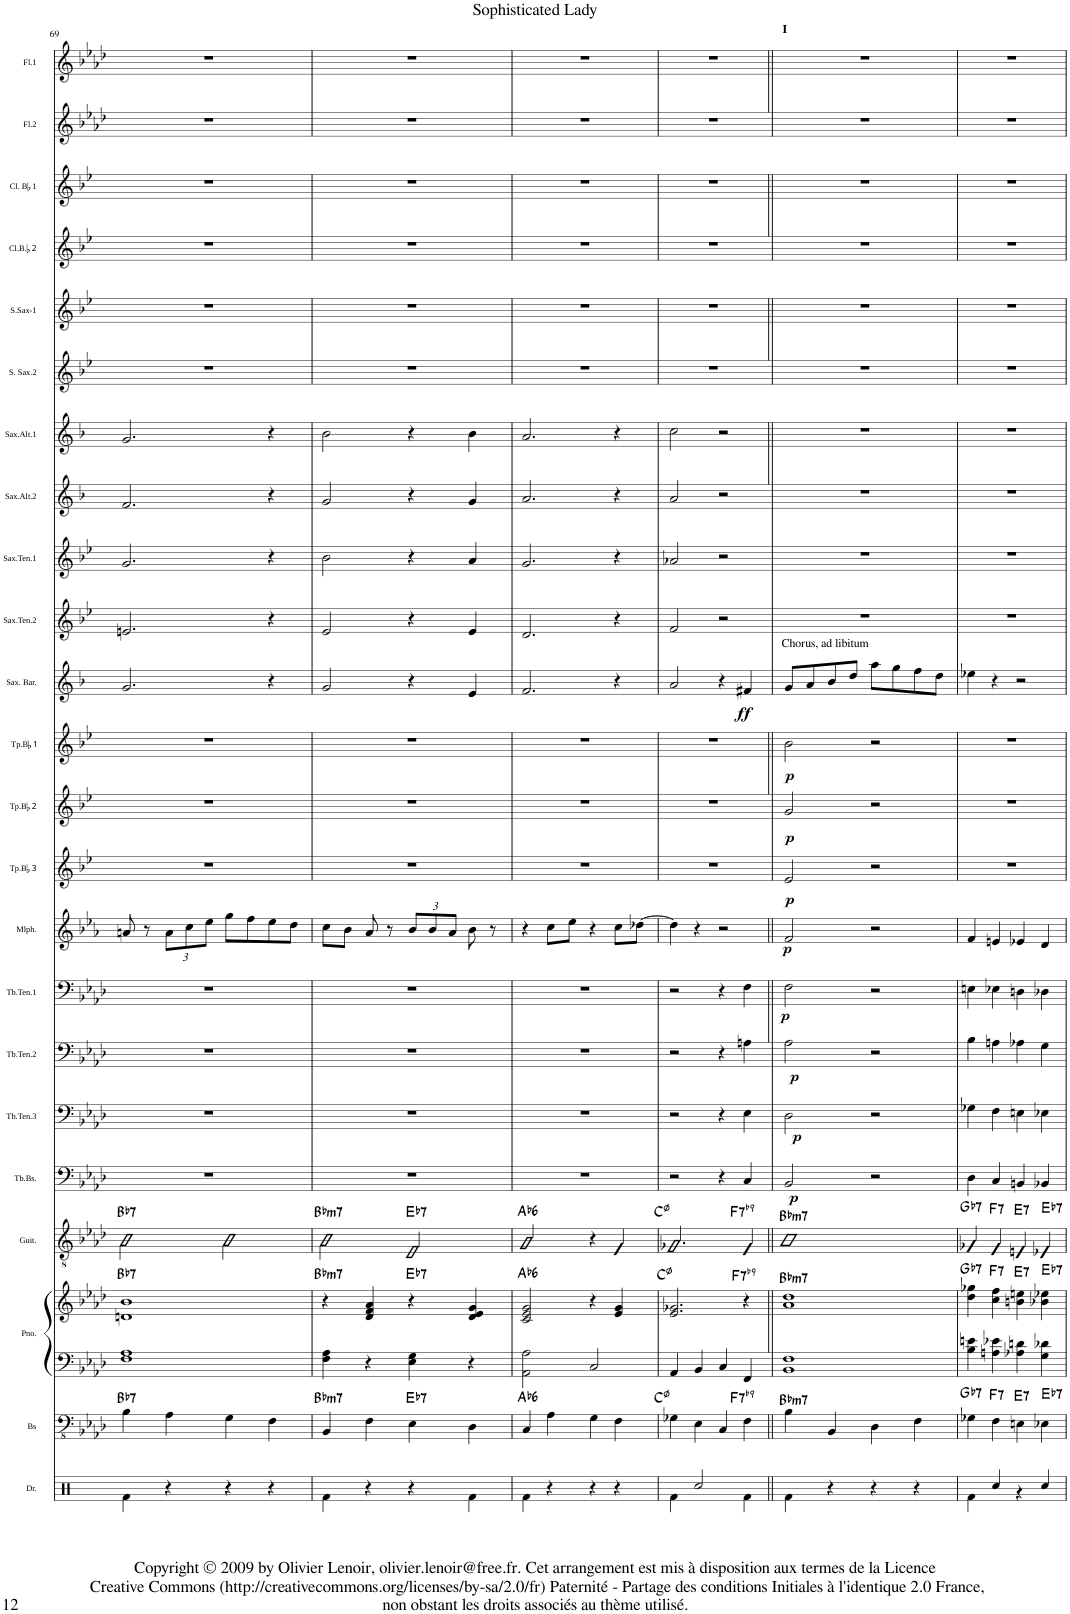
**kern	**kern	**harte	**kern	**kern	**harte	**kern	**harte	**kern	**dynam	**kern	**dynam	**kern	**dynam	**kern	**dynam	**kern	**dynam	**kern	**dynam	**kern	**dynam	**kern	**dynam	**kern	**dynam	**kern	**kern	**kern	**kern	**kern	**kern	**kern	**kern	**kern	**kern
*part23	*part22	*part22	*part21	*part21	*part21	*part20	*part20	*part19	*part19	*part18	*part18	*part17	*part17	*part16	*part16	*part15	*part15	*part14	*part14	*part13	*part13	*part12	*part12	*part11	*part11	*part10	*part9	*part8	*part7	*part6	*part5	*part4	*part3	*part2	*part1
*staff24	*staff23	*	*staff22	*staff21	*	*staff20	*	*staff19	*staff19	*staff18	*staff18	*staff17	*staff17	*staff16	*staff16	*staff15	*staff15	*staff14	*staff14	*staff13	*staff13	*staff12	*staff12	*staff11	*staff11	*staff10	*staff9	*staff8	*staff7	*staff6	*staff5	*staff4	*staff3	*staff2	*staff1
*I"Drums	*I"Bass	*	*I"Piano	*	*	*I"Guitar	*	*I"Trombone Basse	*	*I"Trombone Ténor 3	*	*I"Trombone Ténor 2	*	*I"Trombone Ténor 1	*	*I"Mellophone en Fa	*	*I"Trompette BaccidentalFlat 3	*	*I"Trompette BaccidentalFlat 2	*	*I"Trompette BaccidentalFlat 1	*	*I"Saxophone Baryton	*	*I"Saxophone Ténor 2	*I"Saxophone Ténor 1	*I"Saxophone Alto 2	*I"Saxophone Alto 1	*I"Saxophone Soprano 2	*I"Saxophone Soprano 1	*I"Clarinette BaccidentalFlat 2	*I"Clarinette BaccidentalFlat 1	*I"Flûte 2	*I"Flûte 1
*I'Dr.	*I'Bs	*	*I'Pno.	*	*	*I'Guit.	*	*I'Tb.Bs.	*	*	*	*	*	*	*	*I'Mlph.	*	*I'Tp.BaccidentalFlat 3	*	*I'Tp.BaccidentalFlat 2	*	*I'Tp.BaccidentalFlat 1	*	*I'Sax. Bar.	*	*	*	*I'Sax.Alt.2	*I'Sax.Alt.1	*	*	*I'Cl.B.accidentalFlat 2	*I'Cl. BaccidentalFlat 1	*I'Fl.2	*I'Fl.1
!!LO:PB:g=z
*clefX	*clefFv4	*	*clefF4	*clefG2	*	*clefGv2	*	*clefF4	*	*clefF4	*	*clefF4	*	*clefF4	*	*clefG2	*	*clefG2	*	*clefG2	*	*clefG2	*	*clefG2	*	*clefG2	*clefG2	*clefG2	*clefG2	*clefG2	*clefG2	*clefG2	*clefG2	*clefG2	*clefG2
*	*	*	*	*	*	*	*	*	*	*	*	*	*	*	*	*Trd4c7	*	*Trd1c2	*	*Trd1c2	*	*Trd1c2	*	*Trd12c21	*	*Trd8c14	*Trd8c14	*Trd5c9	*Trd5c9	*Trd1c2	*Trd1c2	*Trd1c2	*Trd1c2	*	*
*k[]	*k[b-e-a-d-]	*	*k[b-e-a-d-]	*k[b-e-a-d-]	*	*k[b-e-a-d-]	*	*k[b-e-a-d-]	*	*k[b-e-a-d-]	*	*k[b-e-a-d-]	*	*k[b-e-a-d-]	*	*k[b-e-a-]	*	*k[b-e-]	*	*k[b-e-]	*	*k[b-e-]	*	*k[b-]	*	*k[b-e-]	*k[b-e-]	*k[b-]	*k[b-]	*k[b-e-]	*k[b-e-]	*k[b-e-]	*k[b-e-]	*k[b-e-a-d-]	*k[b-e-a-d-]
*M4/4	*M4/4	*	*M4/4	*M4/4	*	*M4/4	*	*M4/4	*	*M4/4	*	*M4/4	*	*M4/4	*	*M4/4	*	*M4/4	*	*M4/4	*	*M4/4	*	*M4/4	*	*M4/4	*M4/4	*M4/4	*M4/4	*M4/4	*M4/4	*M4/4	*M4/4	*M4/4	*M4/4
=69	=69	=69	=69	=69	=69	=69	=69	=69	=69	=69	=69	=69	=69	=69	=69	=69	=69	=69	=69	=69	=69	=69	=69	=69	=69	=69	=69	=69	=69	=69	=69	=69	=69	=69	=69
*^	*	*	*	*	*	*	*	*	*	*	*	*	*	*	*	*	*	*	*	*	*	*	*	*	*	*	*	*	*	*	*	*	*	*	*
!	!	!	!LO:H:kt=7	!	!	!LO:H:kt=7	!	!LO:H:kt=7	!	!	!	!	!	!	!	!	!	!	!	!	!	!	!	!	!	!	!	!	!	!	!	!	!	!	!	!
4ryy	4Rf\	4BB-\	Bb:7	1F 1A-	1dn 1b-	Bb:7	2B-\	Bb:7	1r	.	1r	.	1r	.	1r	.	8an/	.	1r	.	1r	.	1r	.	2.g/	.	2.en/	2.g/	2.f/	2.g/	1r	1r	1r	1r	1r	1r
.	.	.	.	.	.	.	.	.	.	.	.	.	.	.	.	.	8r	.	.	.	.	.	.	.	.	.	.	.	.	.	.	.	.	.	.	.
*	*	*	*	*	*	*	*	*	*	*	*	*	*	*	*	*	*Xbrackettup	*	*	*	*	*	*	*	*	*	*	*	*	*	*	*	*	*	*	*
4r	2.ryy	4AA-\	.	.	.	.	.	.	.	.	.	.	.	.	.	.	12a\L	.	.	.	.	.	.	.	.	.	.	.	.	.	.	.	.	.	.	.
.	.	.	.	.	.	.	.	.	.	.	.	.	.	.	.	.	12cc\	.	.	.	.	.	.	.	.	.	.	.	.	.	.	.	.	.	.	.
.	.	.	.	.	.	.	.	.	.	.	.	.	.	.	.	.	12ee-\J	.	.	.	.	.	.	.	.	.	.	.	.	.	.	.	.	.	.	.
4r	.	4GG\	.	.	.	.	2B-\	.	.	.	.	.	.	.	.	.	8gg\L	.	.	.	.	.	.	.	.	.	.	.	.	.	.	.	.	.	.	.
.	.	.	.	.	.	.	.	.	.	.	.	.	.	.	.	.	8ff\	.	.	.	.	.	.	.	.	.	.	.	.	.	.	.	.	.	.	.
4r	.	4FF\	.	.	.	.	.	.	.	.	.	.	.	.	.	.	8ee-\	.	.	.	.	.	.	.	4r	.	4r	4r	4r	4r	.	.	.	.	.	.
.	.	.	.	.	.	.	.	.	.	.	.	.	.	.	.	.	8dd\J	.	.	.	.	.	.	.	.	.	.	.	.	.	.	.	.	.	.	.
=70	=70	=70	=70	=70	=70	=70	=70	=70	=70	=70	=70	=70	=70	=70	=70	=70	=70	=70	=70	=70	=70	=70	=70	=70	=70	=70	=70	=70	=70	=70	=70	=70	=70	=70	=70	=70
*	*^	*	*	*	*	*	*	*	*	*	*	*	*	*	*	*	*	*	*	*	*	*	*	*	*	*	*	*	*	*	*	*	*	*	*	*
!	!	!	!	!LO:H:kt=m7	!	!	!LO:H:kt=m7	!	!LO:H:kt=m7	!	!	!	!	!	!	!	!	!	!	!	!	!	!	!	!	!	!	!	!	!	!	!	!	!	!	!	!
4ryy	2.ryy	4Rf\	4BBB-/	Bb:min7	4F\ 4A-\	4r	Bb:min7	2B-\	Bb:min7	1r	.	1r	.	1r	.	1r	.	8cc\L	.	1r	.	1r	.	1r	.	2g/	.	2e-/	2b-\	2g/	2b-\	1r	1r	1r	1r	1r	1r
.	.	.	.	.	.	.	.	.	.	.	.	.	.	.	.	.	.	8b-\J	.	.	.	.	.	.	.	.	.	.	.	.	.	.	.	.	.	.	.
4r	.	2.ryy	4FF\	.	4r	4d-/ 4f/ 4a-/	.	.	.	.	.	.	.	.	.	.	.	8a-/	.	.	.	.	.	.	.	.	.	.	.	.	.	.	.	.	.	.	.
.	.	.	.	.	.	.	.	.	.	.	.	.	.	.	.	.	.	8r	.	.	.	.	.	.	.	.	.	.	.	.	.	.	.	.	.	.	.
!	!	!	!	!LO:H:kt=7	!	!	!LO:H:kt=7	!	!LO:H:kt=7	!	!	!	!	!	!	!	!	!	!	!	!	!	!	!	!	!	!	!	!	!	!	!	!	!	!	!	!
4r	.	.	4EE-\	Eb:7	4E-\ 4G\	4r	Eb:7	2E-/	Eb:7	.	.	.	.	.	.	.	.	12b-/L	.	.	.	.	.	.	.	4r	.	4r	4r	4r	4r	.	.	.	.	.	.
.	.	.	.	.	.	.	.	.	.	.	.	.	.	.	.	.	.	12b-/	.	.	.	.	.	.	.	.	.	.	.	.	.	.	.	.	.	.	.
.	.	.	.	.	.	.	.	.	.	.	.	.	.	.	.	.	.	12a-/J	.	.	.	.	.	.	.	.	.	.	.	.	.	.	.	.	.	.	.
4ryy	4Rf\	.	4DD-\	.	4r	4d-/ 4e-/ 4g/	.	.	.	.	.	.	.	.	.	.	.	8b-\	.	.	.	.	.	.	.	4e/	.	4e-/	4a/	4g/	4b-\	.	.	.	.	.	.
.	.	.	.	.	.	.	.	.	.	.	.	.	.	.	.	.	.	8r	.	.	.	.	.	.	.	.	.	.	.	.	.	.	.	.	.	.	.
*	*v	*v	*	*	*	*	*	*	*	*	*	*	*	*	*	*	*	*	*	*	*	*	*	*	*	*	*	*	*	*	*	*	*	*	*	*	*
=71	=71	=71	=71	=71	=71	=71	=71	=71	=71	=71	=71	=71	=71	=71	=71	=71	=71	=71	=71	=71	=71	=71	=71	=71	=71	=71	=71	=71	=71	=71	=71	=71	=71	=71	=71	=71
!	!	!	!LO:H:kt=6	!	!	!LO:H:kt=6	!	!LO:H:kt=6	!	!	!	!	!	!	!	!	!	!	!	!	!	!	!	!	!	!	!	!	!	!	!	!	!	!	!	!
4ryy	4Rf\	4CC/	Ab:maj6	2AA-\ 2A-\	2c/ 2e-/ 2g/	Ab:maj6	2A-/	Ab:maj6	1r	.	1r	.	1r	.	1r	.	4r	.	1r	.	1r	.	1r	.	2.f/	.	2.d/	2.g/	2.a/	2.a/	1r	1r	1r	1r	1r	1r
4r	2.ryy	4AA-\	.	.	.	.	.	.	.	.	.	.	.	.	.	.	8cc\L	.	.	.	.	.	.	.	.	.	.	.	.	.	.	.	.	.	.	.
.	.	.	.	.	.	.	.	.	.	.	.	.	.	.	.	.	8ee-\J	.	.	.	.	.	.	.	.	.	.	.	.	.	.	.	.	.	.	.
4r	.	4GG\	.	2C/	4r	.	4r	.	.	.	.	.	.	.	.	.	4r	.	.	.	.	.	.	.	.	.	.	.	.	.	.	.	.	.	.	.
4r	.	4FF\	.	.	4e-/ 4g/	.	4F/	.	.	.	.	.	.	.	.	.	8cc\L	.	.	.	.	.	.	.	4r	.	4r	4r	4r	4r	.	.	.	.	.	.
.	.	.	.	.	.	.	.	.	.	.	.	.	.	.	.	.	[8dd-X\J	.	.	.	.	.	.	.	.	.	.	.	.	.	.	.	.	.	.	.
=72	=72	=72	=72	=72	=72	=72	=72	=72	=72	=72	=72	=72	=72	=72	=72	=72	=72	=72	=72	=72	=72	=72	=72	=72	=72	=72	=72	=72	=72	=72	=72	=72	=72	=72	=72	=72
*^	*^	*	*	*	*	*	*	*	*	*	*	*	*	*	*	*	*	*	*	*	*	*	*	*	*	*	*	*	*	*	*	*	*	*	*	*
4ryy	2.ryy	4Rf\	4ryy	4GG-X\	C:hdim7	4AA-/	2.e-/ 2.g-X/	C:hdim7	2.G-X/	C:hdim7	2r	.	2r	.	2r	.	2r	.	4dd-\]	.	1r	.	1r	.	1r	.	2a/	.	2f/	2a-X/	2a/	2cc\	1r	1r	1r	1r	1r	1r
2ryy	.	2.ryy	2Rcc/	4EE-\	.	4BB-/	.	.	.	.	.	.	.	.	.	.	.	.	4r	.	.	.	.	.	.	.	.	.	.	.	.	.	.	.	.	.	.	.
.	.	.	.	4CC/	.	4C/	.	.	.	.	4r	.	4r	.	4r	.	4r	.	2r	.	.	.	.	.	.	.	4r	.	2r	2r	2r	2r	.	.	.	.	.	.
!	!	!	!	!	!LO:H:kt=7	!	!	!LO:H:kt=7	!	!LO:H:kt=7	!	!	!	!	!	!	!	!	!	!	!	!	!	!	!	!	!	!LO:DY:b	!	!	!	!	!	!	!	!	!	!
4ryy	4Rf\	.	4ryy	4FF\	F:7(b9)	4FF/	4r	F:7(b9)	4F/	F:7(b9)	4C/	.	4E-\	.	4An\	.	4F\	.	.	.	.	.	.	.	.	.	4f#X/	ff	.	.	.	.	.	.	.	.	.	.
=73||	=73||	=73||	=73||	=73||	=73||	=73||	=73||	=73||	=73||	=73||	=73||	=73||	=73||	=73||	=73||	=73||	=73||	=73||	=73||	=73||	=73||	=73||	=73||	=73||	=73||	=73||	=73||	=73||	=73||	=73||	=73||	=73||	=73||	=73||	=73||	=73||	=73||	=73||
!	!	!	!	!	!	!	!	!	!	!	!	!	!	!	!	!	!	!	!	!	!	!	!	!	!	!	!	!	!	!	!	!	!	!	!	!	!	!LO:TX:a:B:t=I
!	!	!	!	!	!	!	!	!	!	!	!	!	!	!	!	!	!	!	!	!	!	!	!	!	!	!	!LO:TX:a:t=Chorus, ad libitum	!	!	!	!	!	!	!	!	!	!	!
!	!	!	!	!	!LO:H:kt=m7	!	!	!LO:H:kt=m7	!	!LO:H:kt=m7	!	!LO:DY:b	!	!LO:DY:b	!	!LO:DY:b	!	!LO:DY:b	!	!LO:DY:b	!	!LO:DY:b	!	!LO:DY:b	!	!LO:DY:b	!	!	!	!	!	!	!	!	!	!	!	!
*	*v	*v	*v	*	*	*	*	*	*	*	*	*	*	*	*	*	*	*	*	*	*	*	*	*	*	*	*	*	*	*	*	*	*	*	*	*	*	*
4ryy	4Rf\	4BB-\	Bb:min7	1BB- 1F	1a- 1dd-	Bb:min7	1B-	Bb:min7	2BB-/	p	2D-\	p	2A-\	p	2F\	p	2f/	p	2e-/	p	2g/	p	2b-\	p	8g/L	.	1r	1r	1r	1r	1r	1r	1r	1r	1r	1r
.	.	.	.	.	.	.	.	.	.	.	.	.	.	.	.	.	.	.	.	.	.	.	.	.	8a/	.	.	.	.	.	.	.	.	.	.	.
4r	2.ryy	4BBB-/	.	.	.	.	.	.	.	.	.	.	.	.	.	.	.	.	.	.	.	.	.	.	8b-/	.	.	.	.	.	.	.	.	.	.	.
.	.	.	.	.	.	.	.	.	.	.	.	.	.	.	.	.	.	.	.	.	.	.	.	.	8dd/J	.	.	.	.	.	.	.	.	.	.	.
4r	.	4DD-\	.	.	.	.	.	.	2r	.	2r	.	2r	.	2r	.	2r	.	2r	.	2r	.	2r	.	8aa\L	.	.	.	.	.	.	.	.	.	.	.
.	.	.	.	.	.	.	.	.	.	.	.	.	.	.	.	.	.	.	.	.	.	.	.	.	8gg\	.	.	.	.	.	.	.	.	.	.	.
4r	.	4FF\	.	.	.	.	.	.	.	.	.	.	.	.	.	.	.	.	.	.	.	.	.	.	8ff\	.	.	.	.	.	.	.	.	.	.	.
.	.	.	.	.	.	.	.	.	.	.	.	.	.	.	.	.	.	.	.	.	.	.	.	.	8dd\J	.	.	.	.	.	.	.	.	.	.	.
=74	=74	=74	=74	=74	=74	=74	=74	=74	=74	=74	=74	=74	=74	=74	=74	=74	=74	=74	=74	=74	=74	=74	=74	=74	=74	=74	=74	=74	=74	=74	=74	=74	=74	=74	=74	=74
*	*^	*	*	*	*	*	*	*	*	*	*	*	*	*	*	*	*	*	*	*	*	*	*	*	*	*	*	*	*	*	*	*	*	*	*	*
!	!	!	!	!LO:H:kt=7	!	!	!LO:H:kt=7	!	!LO:H:kt=7	!	!	!	!	!	!	!	!	!	!	!	!	!	!	!	!	!	!	!	!	!	!	!	!	!	!	!	!
4ryy	4ryy	4Rf\	4GG-X\	Gb:7	4B-\ 4en\	4dd-\ 4gg-X\	Gb:7	4G-X/	Gb:7	4D-\	.	4G-X\	.	4B-\	.	4En\	.	4f/	.	1r	.	1r	.	1r	.	4ee-X\	.	1r	1r	1r	1r	1r	1r	1r	1r	1r	1r
!	!	!	!	!LO:H:kt=7	!	!	!LO:H:kt=7	!	!LO:H:kt=7	!	!	!	!	!	!	!	!	!	!	!	!	!	!	!	!	!	!	!	!	!	!	!	!	!	!	!	!
4ryy	4Rcc/	2.ryy	4FF\	F:7	4An\ 4e-X\	4cc\ 4ff\	F:7	4F/	F:7	4C/	.	4F\	.	4An\	.	4E-X\	.	4en/	.	.	.	.	.	.	.	4r	.	.	.	.	.	.	.	.	.	.	.
!	!	!	!	!LO:H:kt=7	!	!	!LO:H:kt=7	!	!LO:H:kt=7	!	!	!	!	!	!	!	!	!	!	!	!	!	!	!	!	!	!	!	!	!	!	!	!	!	!	!	!
4ryy	4r	.	4EEn\	E:7	4A-X\ 4dn\	4bn\ 4een\	E:7	4En/	E:7	4BBn/	.	4En\	.	4A-X\	.	4Dn\	.	4e-X/	.	.	.	.	.	.	.	2r	.	.	.	.	.	.	.	.	.	.	.
!	!	!	!	!LO:H:kt=7	!	!	!LO:H:kt=7	!	!LO:H:kt=7	!	!	!	!	!	!	!	!	!	!	!	!	!	!	!	!	!	!	!	!	!	!	!	!	!	!	!	!
4ryy	4Rcc/	.	4EE-X\	Eb:7	4G\ 4d-X\	4b-X\ 4ee-X\	Eb:7	4E-X/	Eb:7	4BB-X/	.	4E-X\	.	4G\	.	4D-X\	.	4d/	.	.	.	.	.	.	.	.	.	.	.	.	.	.	.	.	.	.	.
*v	*v	*v	*	*	*	*	*	*	*	*	*	*	*	*	*	*	*	*	*	*	*	*	*	*	*	*	*	*	*	*	*	*	*	*	*	*	*
=	=	=	=	=	=	=	=	=	=	=	=	=	=	=	=	=	=	=	=	=	=	=	=	=	=	=	=	=	=	=	=	=	=	=	=
*-	*-	*-	*-	*-	*-	*-	*-	*-	*-	*-	*-	*-	*-	*-	*-	*-	*-	*-	*-	*-	*-	*-	*-	*-	*-	*-	*-	*-	*-	*-	*-	*-	*-	*-	*-
